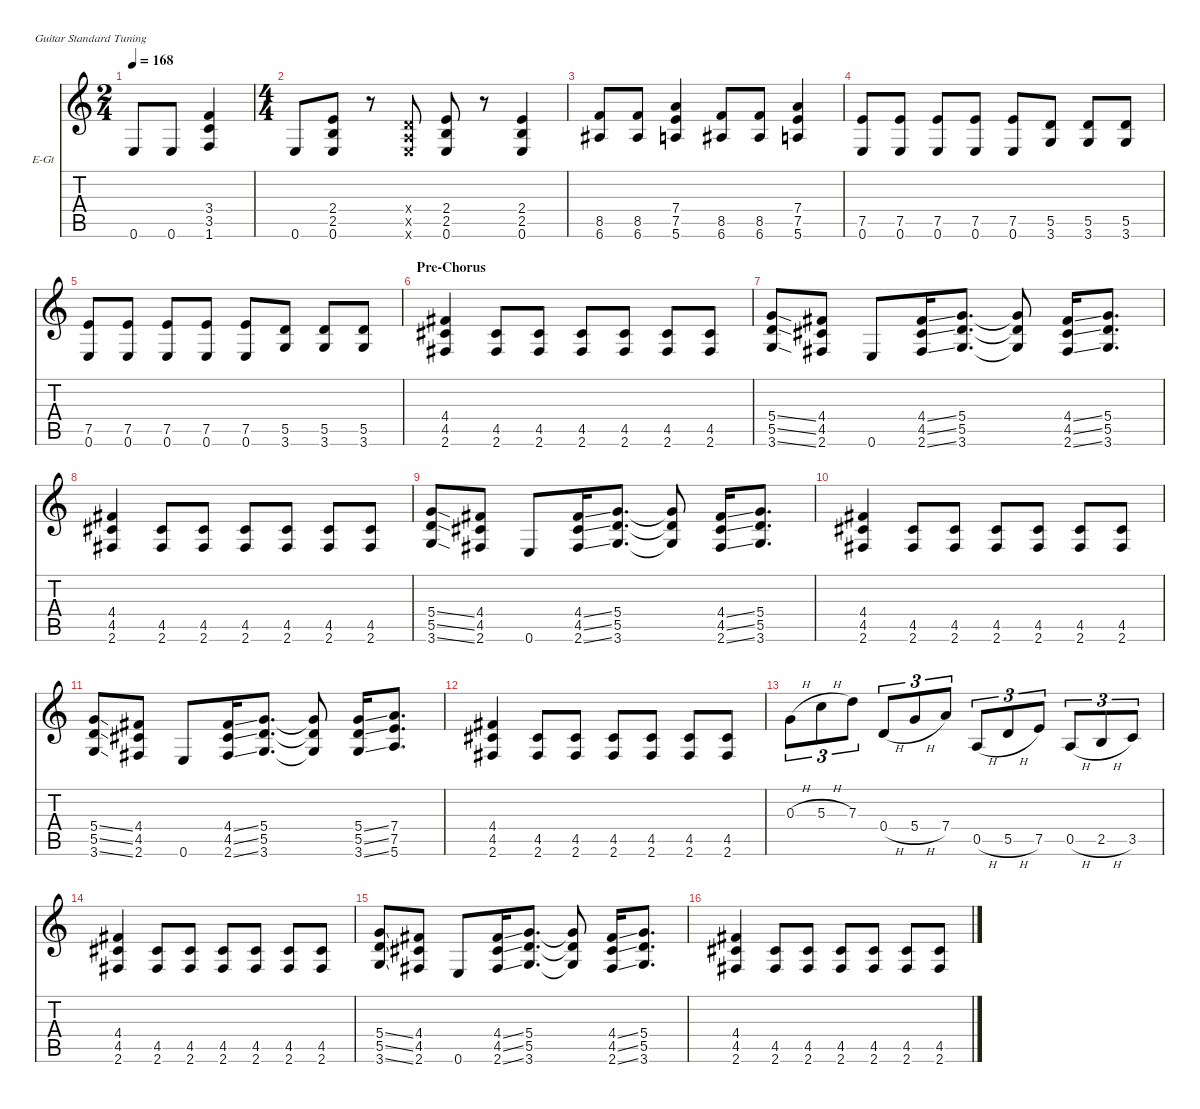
\hideDynamics
\bracketExtendMode nobrackets
\firstSystemTrackNameOrientation horizontal
\otherSystemsTrackNameOrientation horizontal
\track ("Guitar IV" "E-Gt") {instrument distortionguitar}
\staff {score tabs}
\tuning (E4 B3 G3 D3 A2 E2)
\ts (2 4)
\tempo 168
\clef g2
\ks c
0.6.8{dy f} 0.6.8 (3.4 3.5 1.6).4 |
\ts (4 4)
0.6.8 (2.4 2.5 0.6).8 r.8 (0.4{x} 0.5{x} 0.6{x}).8 (2.4 2.5 0.6).8 r.8 (2.4 2.5 0.6).4 |
(8.5 6.6{acc #}).8 (8.5 6.6{acc #}).8 (7.4 7.5 5.6).4 (8.5 6.6{acc #}).8 (8.5 6.6{acc #}).8 (7.4 7.5 5.6).4 |
(7.5 0.6).8 (7.5 0.6).8 (7.5 0.6).8 (7.5 0.6).8 (7.5 0.6).8 (5.5 3.6).8 (5.5 3.6).8 (5.5 3.6).8 |
(7.5 0.6).8 (7.5 0.6).8 (7.5 0.6).8 (7.5 0.6).8 (7.5 0.6).8 (5.5 3.6).8 (5.5 3.6).8 (5.5 3.6).8 |
\section ("" "Pre-Chorus")
(4.4{acc #} 4.5{acc #} 2.6{acc #}).4 (4.5{acc #} 2.6{acc #}).8 (4.5{acc #} 2.6{acc #}).8 (4.5{acc #} 2.6{acc #}).8 (4.5{acc #} 2.6{acc #}).8 (4.5{acc #} 2.6{acc #}).8 (4.5{acc #} 2.6{acc #}).8 |
(5.4{ss} 5.5{ss} 3.6{ss}).8 (4.4{acc #} 4.5{acc #} 2.6{acc #}).8 0.6.8 (4.4{ss acc #} 4.5{ss acc #} 2.6{ss acc #}).16 (5.4 5.5 3.6).8{d} (5.4{t} 5.5{t} 3.6{t}).8 (4.4{ss acc #} 4.5{ss acc #} 2.6{ss acc #}).16 (5.4 5.5 3.6).8{d} |
(4.4{acc #} 4.5{acc #} 2.6{acc #}).4 (4.5{acc #} 2.6{acc #}).8 (4.5{acc #} 2.6{acc #}).8 (4.5{acc #} 2.6{acc #}).8 (4.5{acc #} 2.6{acc #}).8 (4.5{acc #} 2.6{acc #}).8 (4.5{acc #} 2.6{acc #}).8 |
(5.4{ss} 5.5{ss} 3.6{ss}).8 (4.4{acc #} 4.5{acc #} 2.6{acc #}).8 0.6.8 (4.4{ss acc #} 4.5{ss acc #} 2.6{ss acc #}).16 (5.4 5.5 3.6).8{d} (5.4{t} 5.5{t} 3.6{t}).8 (4.4{ss acc #} 4.5{ss acc #} 2.6{ss acc #}).16 (5.4 5.5 3.6).8{d} |
(4.4{acc #} 4.5{acc #} 2.6{acc #}).4 (4.5{acc #} 2.6{acc #}).8 (4.5{acc #} 2.6{acc #}).8 (4.5{acc #} 2.6{acc #}).8 (4.5{acc #} 2.6{acc #}).8 (4.5{acc #} 2.6{acc #}).8 (4.5{acc #} 2.6{acc #}).8 |
(5.4{ss} 5.5{ss} 3.6{ss}).8 (4.4{acc #} 4.5{acc #} 2.6{acc #}).8 0.6.8 (4.4{ss acc #} 4.5{ss acc #} 2.6{ss acc #}).16 (5.4 5.5 3.6).8{d} (5.4{t} 5.5{t} 3.6{t}).8 (5.4{ss} 5.5{ss} 3.6{ss}).16 (7.4 7.5 5.6).8{d} |
(4.4{acc #} 4.5{acc #} 2.6{acc #}).4 (4.5{acc #} 2.6{acc #}).8 (4.5{acc #} 2.6{acc #}).8 (4.5{acc #} 2.6{acc #}).8 (4.5{acc #} 2.6{acc #}).8 (4.5{acc #} 2.6{acc #}).8 (4.5{acc #} 2.6{acc #}).8 |
0.3{h}.8{tu (3 2)} 5.3{h}.8{tu (3 2)} 7.3.8{tu (3 2)} 0.4{h}.8{tu (3 2)} 5.4{h}.8{tu (3 2)} 7.4.8{tu (3 2)} 0.5{h}.8{tu (3 2)} 5.5{h}.8{tu (3 2)} 7.5.8{tu (3 2)} 0.5{h}.8{tu (3 2)} 2.5{h}.8{tu (3 2)} 3.5.8{tu (3 2)} |
(4.4{acc #} 4.5{acc #} 2.6{acc #}).4 (4.5{acc #} 2.6{acc #}).8 (4.5{acc #} 2.6{acc #}).8 (4.5{acc #} 2.6{acc #}).8 (4.5{acc #} 2.6{acc #}).8 (4.5{acc #} 2.6{acc #}).8 (4.5{acc #} 2.6{acc #}).8 |
(5.4{ss} 5.5{ss} 3.6{ss}).8 (4.4{acc #} 4.5{acc #} 2.6{acc #}).8 0.6.8 (4.4{ss acc #} 4.5{ss acc #} 2.6{ss acc #}).16 (5.4 5.5 3.6).8{d} (5.4{t} 5.5{t} 3.6{t}).8 (4.4{ss acc #} 4.5{ss acc #} 2.6{ss acc #}).16 (5.4 5.5 3.6).8{d} |
(4.4{acc #} 4.5{acc #} 2.6{acc #}).4 (4.5{acc #} 2.6{acc #}).8 (4.5{acc #} 2.6{acc #}).8 (4.5{acc #} 2.6{acc #}).8 (4.5{acc #} 2.6{acc #}).8 (4.5{acc #} 2.6{acc #}).8 (4.5{acc #} 2.6{acc #}).8
